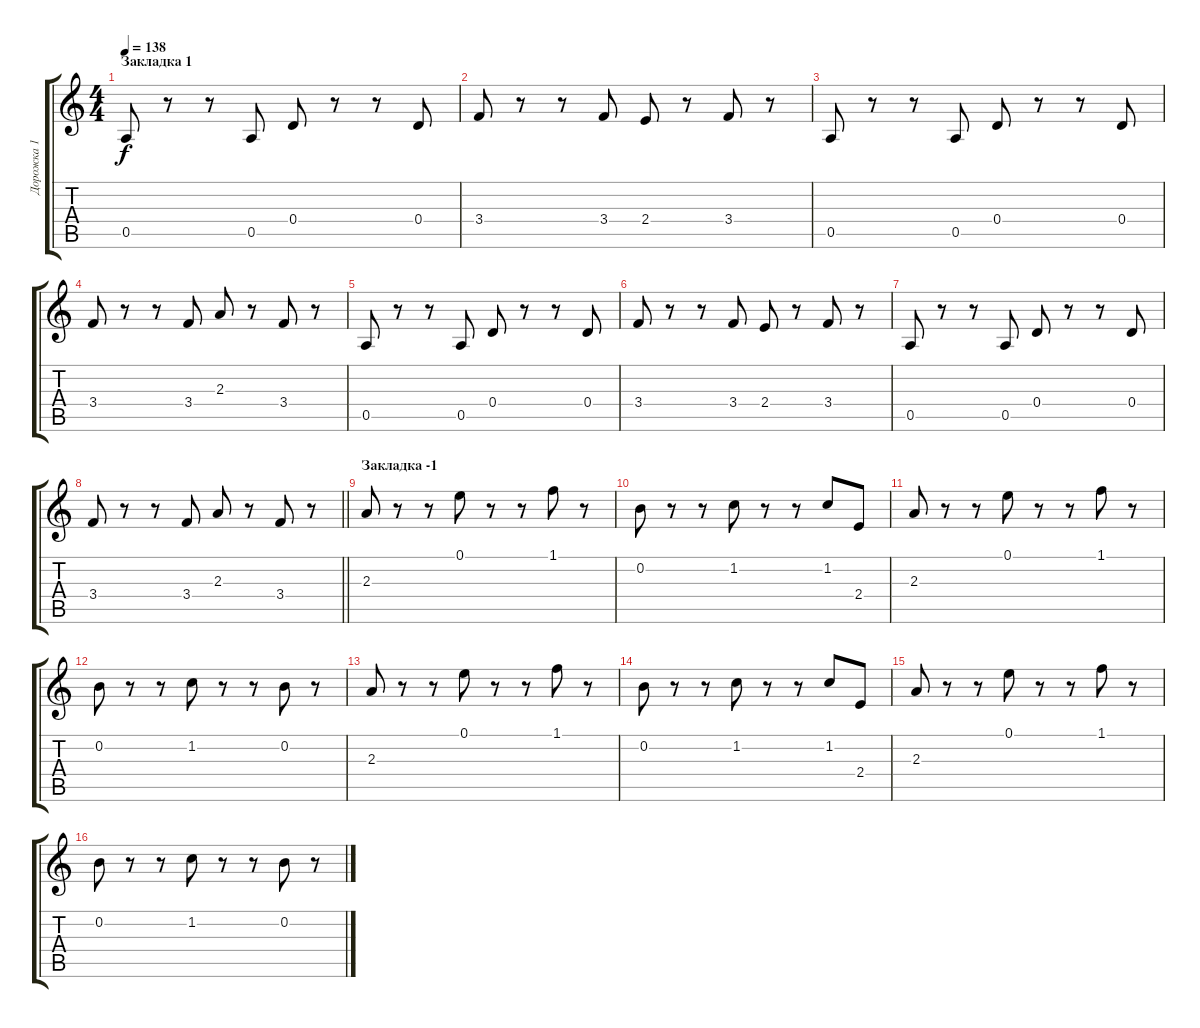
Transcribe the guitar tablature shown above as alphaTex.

\track ("Дорожка 1" "Дорожка 1") {instrument distortionguitar}
\staff {score tabs}
\tuning (E4 B3 G3 D3 A2 E2) {hide}
\ts (4 4)
\section ("" "Закладка 1")
\tempo 138
\clef g2
\ks c
0.5.8{dy f} r.8 r.8 0.5.8 0.4.8 r.8 r.8 0.4.8 |
3.4.8 r.8 r.8 3.4.8 2.4.8 r.8 3.4.8 r.8 |
0.5.8 r.8 r.8 0.5.8 0.4.8 r.8 r.8 0.4.8 |
3.4.8 r.8 r.8 3.4.8 2.3.8 r.8 3.4.8 r.8 |
0.5.8 r.8 r.8 0.5.8 0.4.8 r.8 r.8 0.4.8 |
3.4.8 r.8 r.8 3.4.8 2.4.8 r.8 3.4.8 r.8 |
0.5.8 r.8 r.8 0.5.8 0.4.8 r.8 r.8 0.4.8 |
\barLineRight lightlight
3.4.8 r.8 r.8 3.4.8 2.3.8 r.8 3.4.8 r.8 |
\section ("" "Закладка -1")
2.3.8 r.8 r.8 0.1.8 r.8 r.8 1.1.8 r.8 |
0.2.8 r.8 r.8 1.2.8 r.8 r.8 1.2.8 2.4.8 |
2.3.8 r.8 r.8 0.1.8 r.8 r.8 1.1.8 r.8 |
0.2.8 r.8 r.8 1.2.8 r.8 r.8 0.2.8 r.8 |
2.3.8 r.8 r.8 0.1.8 r.8 r.8 1.1.8 r.8 |
0.2.8 r.8 r.8 1.2.8 r.8 r.8 1.2.8 2.4.8 |
2.3.8 r.8 r.8 0.1.8 r.8 r.8 1.1.8 r.8 |
0.2.8 r.8 r.8 1.2.8 r.8 r.8 0.2.8 r.8
